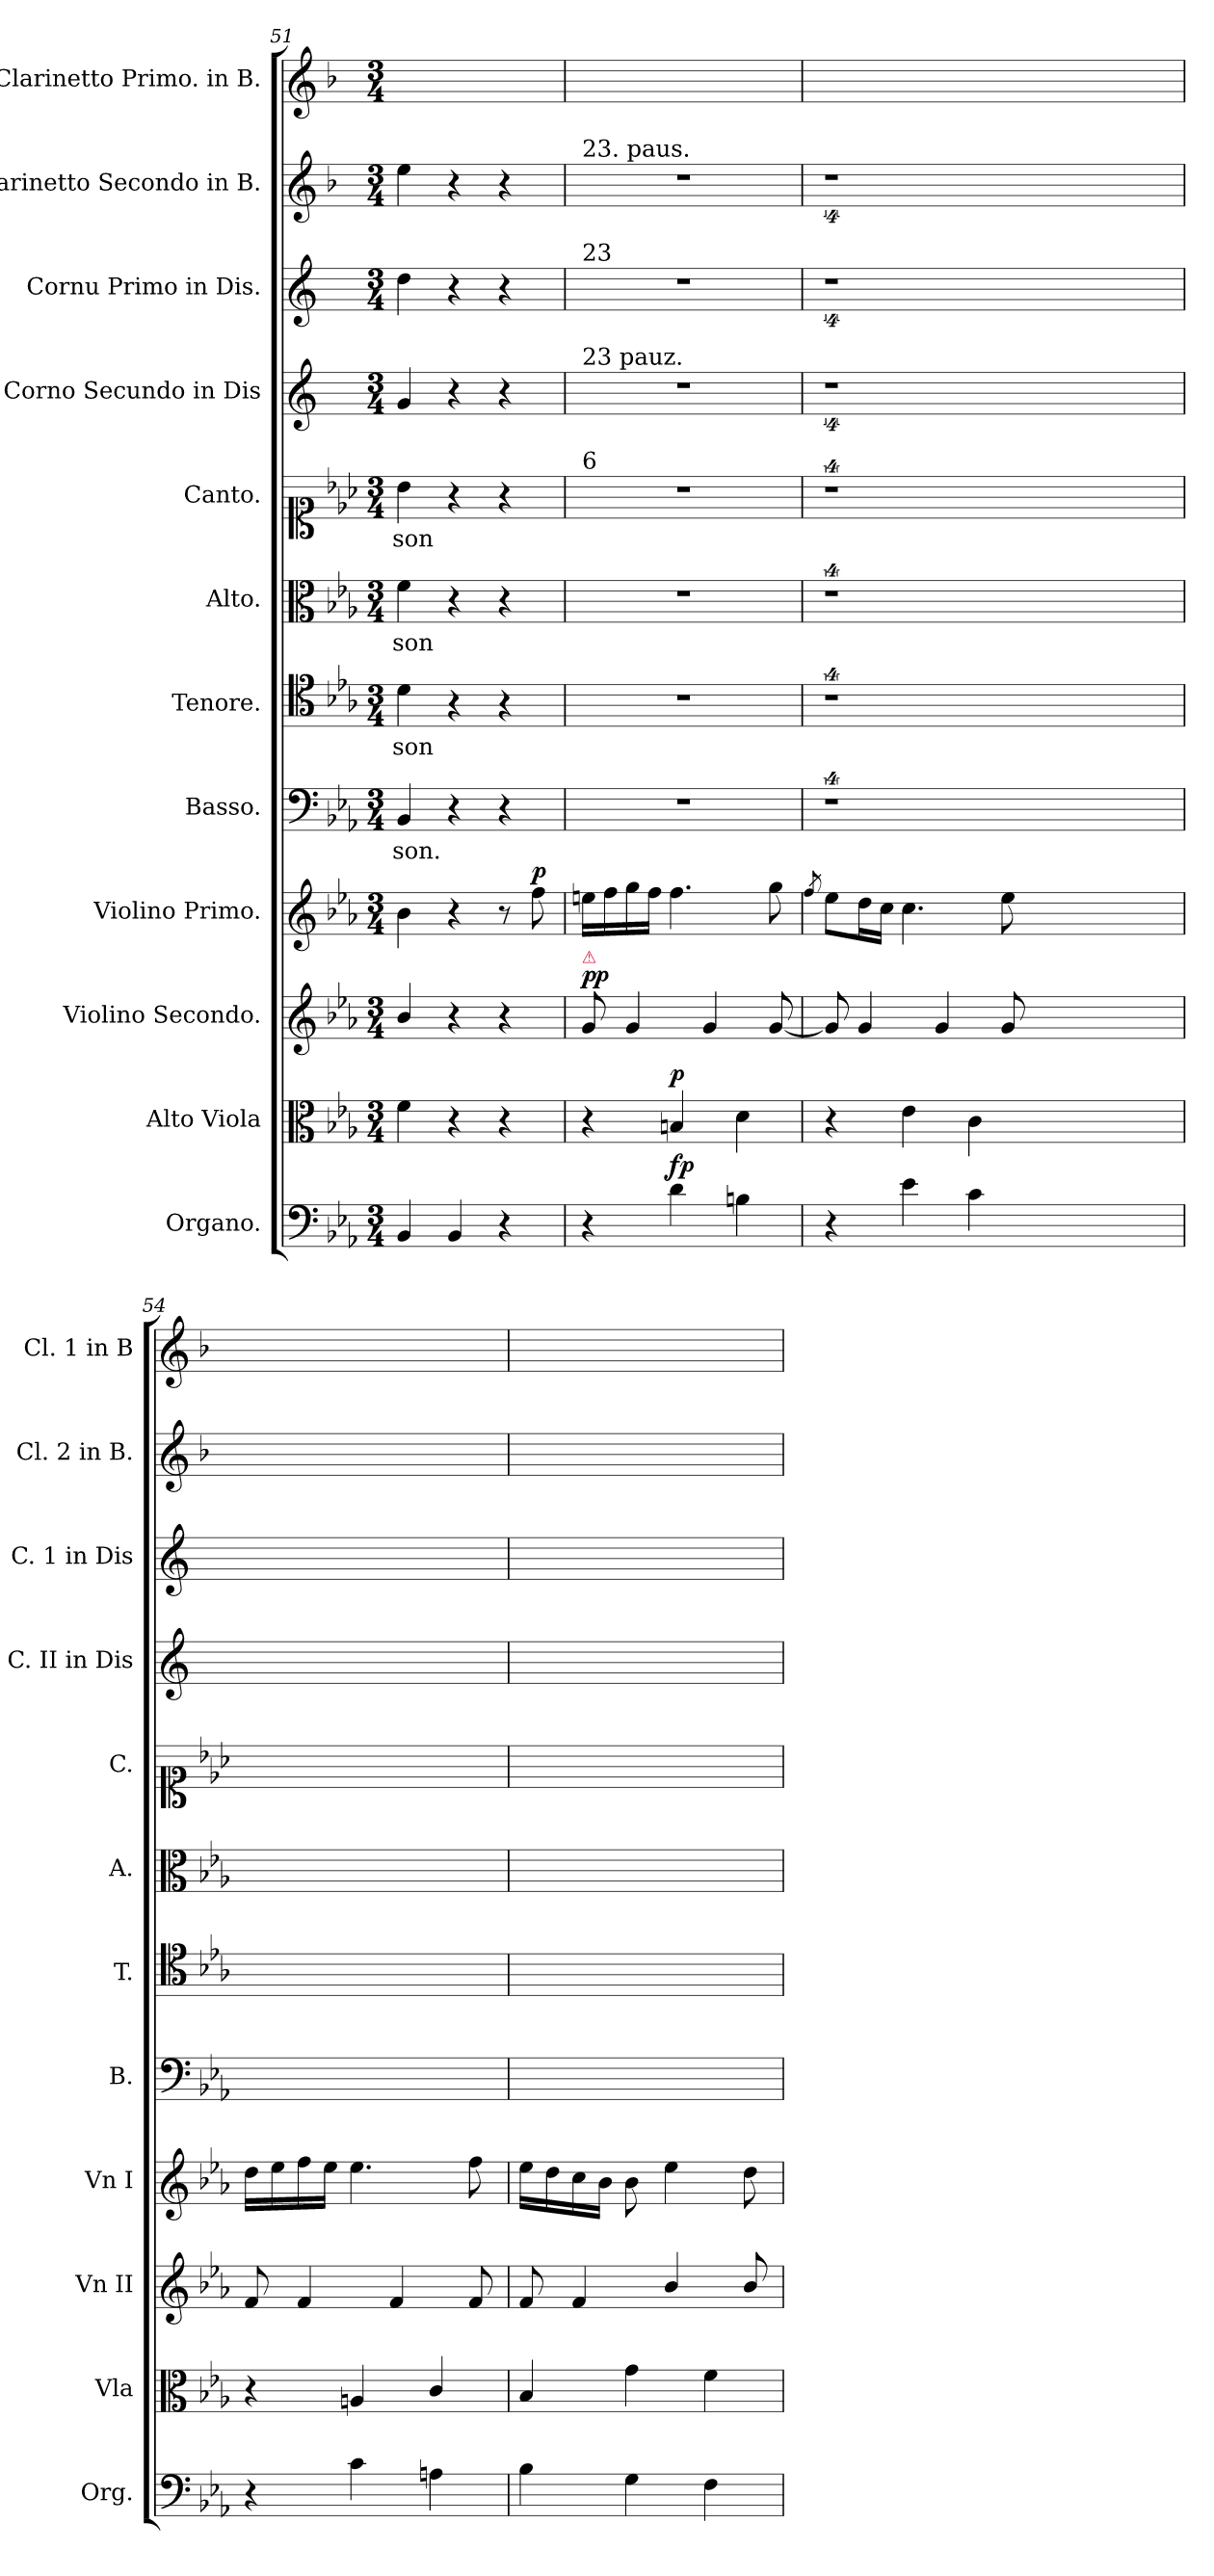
**kern	**dynam	**kern	**dynam	**kern	**dynam	**kern	**dynam	**kern	**text	**kern	**text	**kern	**text	**kern	**text	**kern	**kern	**kern	**kern
*part12	*part12	*part11	*part11	*part10	*part10	*part9	*part9	*part8	*part8	*part7	*part7	*part6	*part6	*part5	*part5	*part4	*part3	*part2	*part1
*staff12	*staff12	*staff11	*staff11	*staff10	*staff10	*staff9	*staff9	*staff8	*staff8	*staff7	*staff7	*staff6	*staff6	*staff5	*staff5	*staff4	*staff3	*staff2	*staff1
*I"Organo.	*	*I"Alto Viola	*	*I"Violino Secondo.	*	*I"Violino Primo.	*	*I"Basso.	*	*I"Tenore.	*	*I"Alto.	*	*I"Canto.	*	*I"Corno Secundo in Dis	*I"Cornu Primo in Dis.	*I"Clarinetto Secondo in B.	*I"Clarinetto Primo. in B.
*I'Org.	*	*I'Vla	*	*I'Vn II	*	*I'Vn I	*	*I'B.	*	*I'T.	*	*I'A.	*	*I'C.	*	*I'C. II in Dis	*I'C. 1 in Dis	*I'Cl. 2 in B.	*I'Cl. 1 in B
*clefF4	*	*clefC3	*	*clefG2	*	*clefG2	*	*clefF4	*	*clefC4	*	*clefC3	*	*clefC1	*	*clefG2	*clefG2	*clefG2	*clefG2
*	*	*	*	*	*	*	*	*	*	*	*	*	*	*	*	*ITrd-2c-3	*ITrd5c9	*ITrd1c2	*ITrd1c2
*k[b-e-a-]	*	*k[b-e-a-]	*	*k[b-e-a-]	*	*k[b-e-a-]	*	*k[b-e-a-]	*	*k[b-e-a-]	*	*k[b-e-a-]	*	*k[b-e-a-]	*	*k[b-e-a-]	*k[b-e-a-]	*k[b-e-a-]	*k[b-e-a-]
*E-:	*	*E-:	*	*E-:	*	*E-:	*	*E-:	*	*E-:	*	*E-:	*	*E-:	*	*E-:	*E-:	*E-:	*E-:
*M3/4	*	*M3/4	*	*M3/4	*	*M3/4	*	*M3/4	*	*M3/4	*	*M3/4	*	*M3/4	*	*M3/4	*M3/4	*M3/4	*M3/4
=51	=51	=51	=51	=51	=51	=51	=51	=51	=51	=51	=51	=51	=51	=51	=51	=51	=51	=51	=51
4BB-/	.	4f\	.	4b-/	.	4b-\	.	4BB-/	-son.	4d\	-son	4f\	son	4b-\	-son	4b-/	4f\	4dd\	2.ryy
4BB-/	.	4r	.	4r	.	4r	.	4r	.	4r	.	4r	.	4r	.	4r	4r	4r	.
4r	.	4r	.	4r	.	8r	.	4r	.	4r	.	4r	.	4r	.	4r	4r	4r	.
!	!	!	!	!	!	!	!LO:DY:a	!	!	!	!	!	!	!	!	!	!	!	!
.	.	.	.	.	.	8ff\	p	.	.	.	.	.	.	.	.	.	.	.	.
=52	=52	=52	=52	=52	=52	=52	=52	=52	=52	=52	=52	=52	=52	=52	=52	=52	=52	=52	=52
!	!	!	!	!	!	!	!	!	!	!	!	!	!	!	!	!	!	!LO:TX:a:t=23. paus.	!
!	!	!	!	!	!	!	!	!	!	!	!	!	!	!	!	!	!LO:TX:a:t=23	!	!
!	!	!	!	!	!	!	!	!	!	!	!	!	!	!	!	!LO:TX:a:t=23 pauz.	!	!	!
!	!	!	!	!	!	!	!	!	!	!	!	!	!	!LO:TX:a:t=6	!	!	!	!	!
!	!	!	!	!LO:TX:a:color=crimson:t=⚠	!	!	!	!	!	!	!	!	!	!	!	!	!	!	!
!	!	!	!	!	!LO:DY:a	!	!	!	!	!	!	!	!	!	!	!	!	!	!
4r	.	4r	.	8g/	pp	16een\LL	.	2.r	.	2.r	.	2.r	.	2.r	.	2.r	2.r	2.r	2.ryy
.	.	.	.	.	.	16ff\	.	.	.	.	.	.	.	.	.	.	.	.	.
.	.	.	.	4g/	.	16gg\	.	.	.	.	.	.	.	.	.	.	.	.	.
.	.	.	.	.	.	16ff\JJ	.	.	.	.	.	.	.	.	.	.	.	.	.
!	!LO:DY:a	!	!LO:DY:a	!	!	!	!	!	!	!	!	!	!	!	!	!	!	!	!
4d\	fp	4Bn/	p	.	.	4.ff\	.	.	.	.	.	.	.	.	.	.	.	.	.
.	.	.	.	4g/	.	.	.	.	.	.	.	.	.	.	.	.	.	.	.
4Bn\	.	4d\	.	.	.	.	.	.	.	.	.	.	.	.	.	.	.	.	.
.	.	.	.	[8g/	.	8gg\	.	.	.	.	.	.	.	.	.	.	.	.	.
=53	=53	=53	=53	=53	=53	=53	=53	=53	=53	=53	=53	=53	=53	=53	=53	=53	=53	=53	=53
.	.	.	.	.	.	8qff/	.	.	.	.	.	.	.	.	.	.	.	.	.
4r	.	4r	.	8g/]	.	8ee-\L	.	4%9r	.	4%9r	.	4%9r	.	4%9r	.	4%9r	4%9r	4%9r	2.ryy
.	.	.	.	4g/	.	16dd\L	.	.	.	.	.	.	.	.	.	.	.	.	.
.	.	.	.	.	.	16cc\JJ	.	.	.	.	.	.	.	.	.	.	.	.	.
4e-\	.	4e-\	.	.	.	4.cc\	.	.	.	.	.	.	.	.	.	.	.	.	.
.	.	.	.	4g/	.	.	.	.	.	.	.	.	.	.	.	.	.	.	.
4c\	.	4c\	.	.	.	.	.	.	.	.	.	.	.	.	.	.	.	.	.
.	.	.	.	8g/	.	8ee-\	.	.	.	.	.	.	.	.	.	.	.	.	.
1.ryy	.	1.ryy	.	1.ryy	.	1.ryy	.	.	.	.	.	.	.	.	.	.	.	.	1.ryy
=54	=54	=54	=54	=54	=54	=54	=54	=54	=54	=54	=54	=54	=54	=54	=54	=54	=54	=54	=54
4r	.	4r	.	8f/	.	16dd\LL	.	2.ryy	.	2.ryy	.	2.ryy	.	2.ryy	.	2.ryy	2.ryy	2.ryy	2.ryy
.	.	.	.	.	.	16ee-\	.	.	.	.	.	.	.	.	.	.	.	.	.
.	.	.	.	4f/	.	16ff\	.	.	.	.	.	.	.	.	.	.	.	.	.
.	.	.	.	.	.	16ee-\JJ	.	.	.	.	.	.	.	.	.	.	.	.	.
4c\	.	4An/	.	.	.	4.ee-\	.	.	.	.	.	.	.	.	.	.	.	.	.
.	.	.	.	4f/	.	.	.	.	.	.	.	.	.	.	.	.	.	.	.
4An\	.	4c/	.	.	.	.	.	.	.	.	.	.	.	.	.	.	.	.	.
.	.	.	.	8f/	.	8ff\	.	.	.	.	.	.	.	.	.	.	.	.	.
=55	=55	=55	=55	=55	=55	=55	=55	=55	=55	=55	=55	=55	=55	=55	=55	=55	=55	=55	=55
4B-\	.	4B-/	.	8f/	.	16ee-\LL	.	2.ryy	.	2.ryy	.	2.ryy	.	2.ryy	.	2.ryy	2.ryy	2.ryy	2.ryy
.	.	.	.	.	.	16dd\	.	.	.	.	.	.	.	.	.	.	.	.	.
.	.	.	.	4f/	.	16cc\	.	.	.	.	.	.	.	.	.	.	.	.	.
.	.	.	.	.	.	16b-\JJ	.	.	.	.	.	.	.	.	.	.	.	.	.
4G\	.	4g\	.	.	.	8b-\	.	.	.	.	.	.	.	.	.	.	.	.	.
.	.	.	.	4b-/	.	4ee-\	.	.	.	.	.	.	.	.	.	.	.	.	.
4F\	.	4f\	.	.	.	.	.	.	.	.	.	.	.	.	.	.	.	.	.
.	.	.	.	8b-/	.	8dd\	.	.	.	.	.	.	.	.	.	.	.	.	.
=	=	=	=	=	=	=	=	=	=	=	=	=	=	=	=	=	=	=	=
*-	*-	*-	*-	*-	*-	*-	*-	*-	*-	*-	*-	*-	*-	*-	*-	*-	*-	*-	*-
